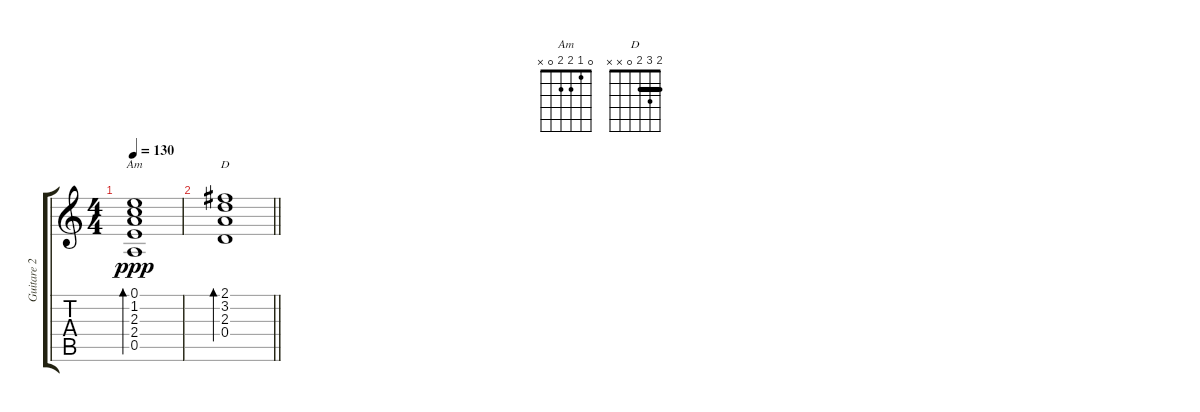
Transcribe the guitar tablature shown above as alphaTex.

\track ("Guitare 2" "Guitare 2") {instrument acousticguitarsteel}
\staff {score tabs}
\tuning (E4 B3 G3 D3 A2 E2) {hide}
\chord ("Am" 0 1 2 2 0 x)
\chord ("D" 2 3 2 0 x x) {barre 2}
\ts (4 4)
\tempo 130
\clef g2
\ks c
(0.1 1.2 2.3 2.4 0.5).1{bd 120 ch "Am" dy ppp} |
\barLineRight lightlight
(2.1 3.2 2.3 0.4).1{bd 120 ch "D"}
